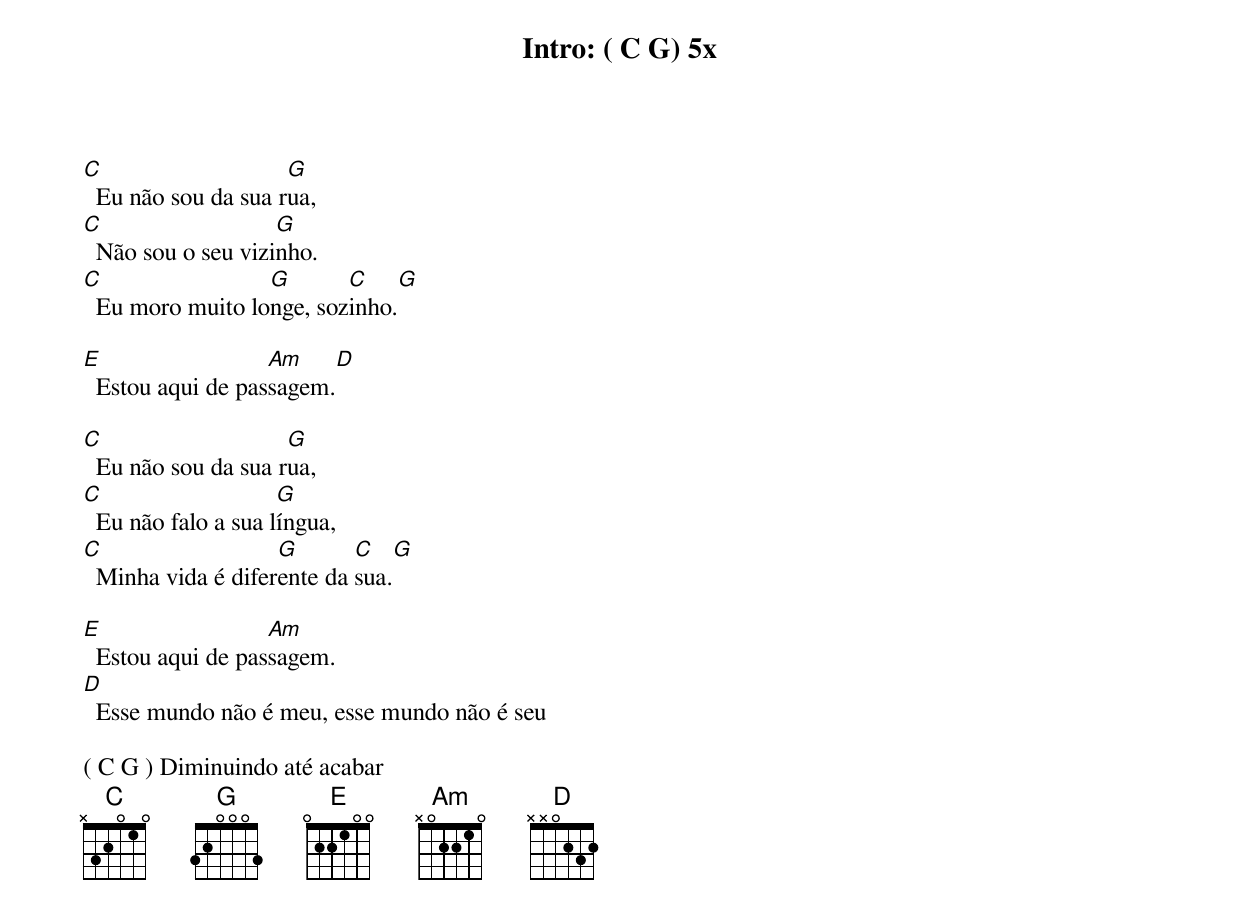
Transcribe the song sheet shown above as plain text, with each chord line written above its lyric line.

Intro: ( C G) 5x

C                    G
  Eu não sou da sua rua,
C                   G
  Não sou o seu vizinho.
C                 G       C      G
  Eu moro muito longe, sozinho.

E                  Am      D
  Estou aqui de passagem.

C                    G
  Eu não sou da sua rua,
C                    G
  Eu não falo a sua língua,
C                   G       C       G
  Minha vida é diferente da sua.

E                  Am
  Estou aqui de passagem.
D
  Esse mundo não é meu, esse mundo não é seu

( C G ) Diminuindo até acabar
